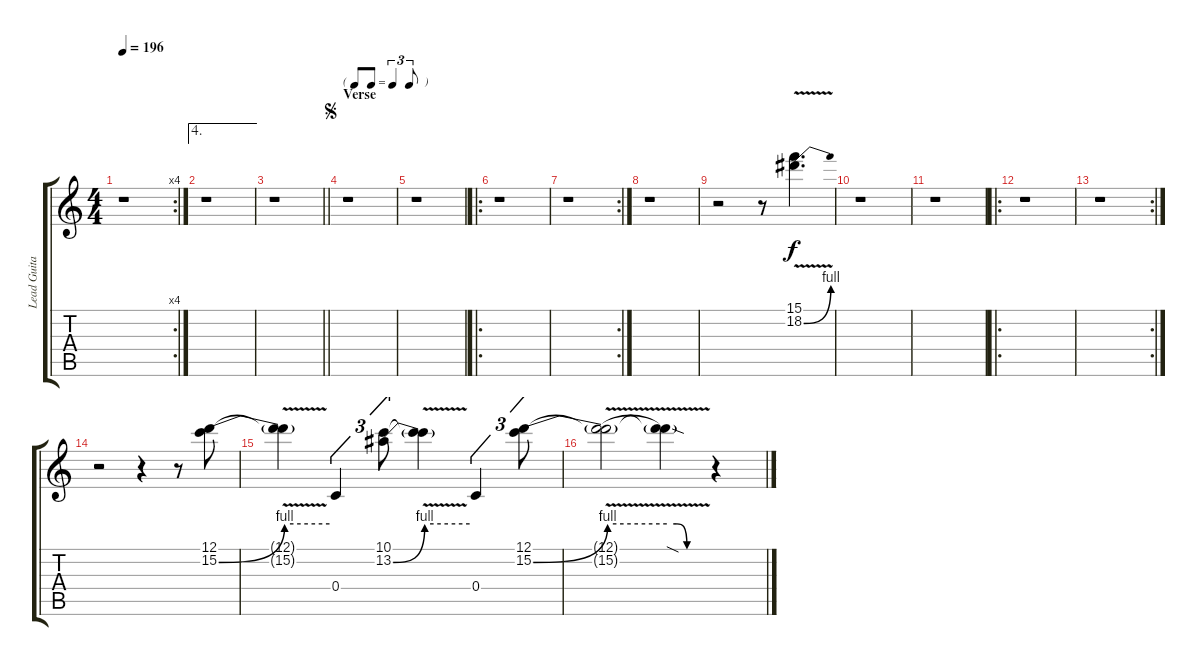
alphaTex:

\track ("Lead Guitar" "Lead Guita") {instrument distortionguitar}
\staff {score tabs}
\tuning (D4 A3 F3 C3 G2 D2) {hide}
\rc 4
\ts (4 4)
\tempo 196
\clef g2
\ks c
r.1{dy f} |
\ae 4
r.1 |
\barLineRight lightlight
r.1 |
\tf triplet8th
\section ("" "Verse")
\jump segno
r.1 |
r.1 |
\ro
r.1 |
\rc 2
r.1 |
r.1 |
r.2{volume 16} r.8 (15.1{v} 18.2{be (bend 0 0 60 4) v}).4{d} |
r.1 |
r.1 |
\ro
r.1 |
\rc 2
r.1 |
r.2 r.4 r.8 (12.1 15.2{be (bend 0 0 60 4)}).8 |
(12.1{v t} 15.2{be (hold 0 4 60 4) v t}).4 0.4.4{tu (3 2)} (10.1 13.2{be (bend 0 0 60 4)}).8{tu (3 2)} (10.1{v t} 13.2{be (hold 0 4 60 4) v t}).4 0.4.4{tu (3 2)} (12.1 15.2{be (bend 0 0 60 4)}).8{tu (3 2)} |
(12.1{v t} 15.2{be (hold 0 4 60 4) v t}).2 (12.1{sod t} 15.2{be (custom 0 4 15 4 30 0 60 0) t}).4 r.4
